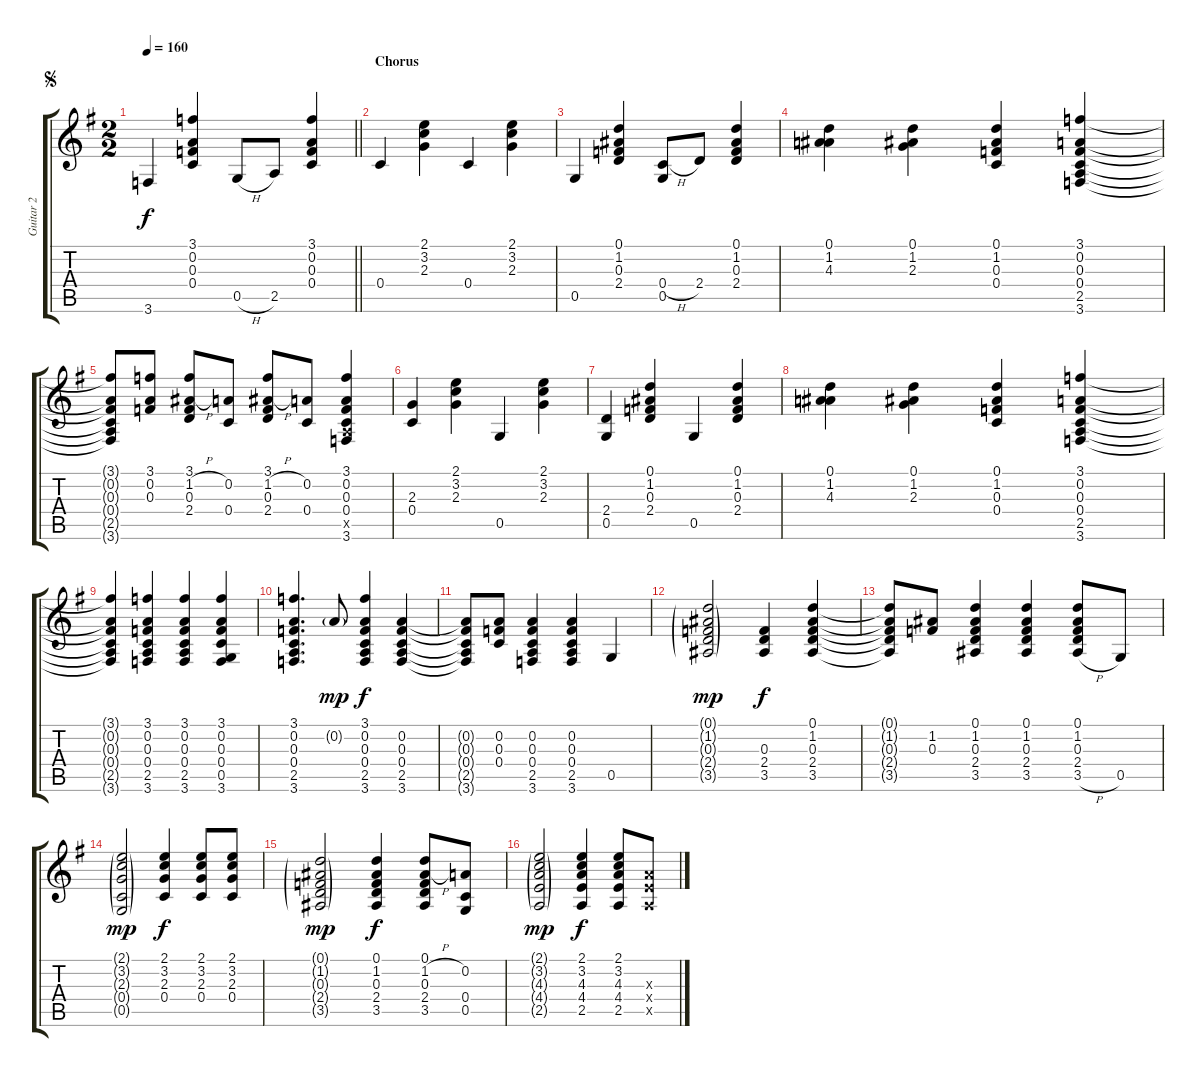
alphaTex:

\track ("Guitar 2" "Guitar 2") {instrument acousticguitarsteel}
\staff {score tabs}
\tuning (D4 A3 F3 C3 G2 D2) {hide}
\ts (2 2)
\jump segno
\tempo 160
\clef g2
\barLineRight lightlight
\ks g
3.6.4{dy f} (3.1 0.2 0.3 0.4).4 0.5{h}.8 2.5.8 (3.1 0.2 0.3 0.4).4 |
\section ("" "Chorus")
0.4.4 (2.1 3.2 2.3).4 0.4.4 (2.1 3.2 2.3).4 |
0.5.4 (0.1 1.2 0.3 2.4).4 (0.4{h} 0.5).8 2.4.8 (0.1 1.2 0.3 2.4).4 |
(0.1 1.2 4.3).4 (0.1 1.2 2.3).4 (0.1 1.2 0.3 0.4).4 (3.1 0.2 0.3 0.4 2.5 3.6).4 |
(3.1{t} 0.2{t} 0.3{t} 0.4{t} 2.5{t} 3.6{t}).8 (3.1 0.2 0.3).8 (3.1 1.2{h} 0.3 2.4).8 (0.2 0.4).8 (3.1 1.2{h} 0.3 2.4).8 (0.2 0.4).8 (3.1 0.2 0.3 0.4 2.5{x} 3.6).4 |
(2.3 0.4).4 (2.1 3.2 2.3).4 0.5.4 (2.1 3.2 2.3).4 |
(2.4 0.5).4 (0.1 1.2 0.3 2.4).4 0.5.4 (0.1 1.2 0.3 2.4).4 |
(0.1 1.2 4.3).4 (0.1 1.2 2.3).4 (0.1 1.2 0.3 0.4).4 (3.1 0.2 0.3 0.4 2.5 3.6).4 |
(3.1{t} 0.2{t} 0.3{t} 0.4{t} 2.5{t} 3.6{t}).4 (3.1 0.2 0.3 0.4 2.5 3.6).4 (3.1 0.2 0.3 0.4 2.5 3.6).4 (3.1 0.2 0.3 0.4 0.5 3.6).4 |
(3.1 0.2 0.3 0.4 2.5 3.6).4{d} 0.2{g}.8{dy mp} (3.1 0.2 0.3 0.4 2.5 3.6).4{dy f} (0.2 0.3 0.4 2.5 3.6).4 |
(0.2{t} 0.3{t} 0.4{t} 2.5{t} 3.6{t}).8 (0.2 0.3 0.4).8 (0.2 0.3 0.4 2.5 3.6).4 (0.2 0.3 0.4 2.5 3.6).4 0.5.4 |
(0.1{g} 1.2{g} 0.3{g} 2.4{g} 3.5{g}).2{dy mp} (0.3 2.4 3.5).4{dy f} (0.1 1.2 0.3 2.4 3.5).4 |
(0.1{t} 1.2{t} 0.3{t} 2.4{t} 3.5{t}).8 (1.2 0.3).8 (0.1 1.2 0.3 2.4 3.5).4 (0.1 1.2 0.3 2.4 3.5).4 (0.1 1.2 0.3 2.4 3.5{h}).8 0.5.8 |
(2.1{g} 3.2{g} 2.3{g} 0.4{g} 0.5{g}).2{dy mp} (2.1 3.2 2.3 0.4).4{dy f} (2.1 3.2 2.3 0.4).8 (2.1 3.2 2.3 0.4).8 |
(0.1{g} 1.2{g} 0.3{g} 2.4{g} 3.5{g}).2{dy mp} (0.1 1.2 0.3 2.4 3.5).4{dy f} (0.1 1.2{h} 0.3 2.4 3.5).8 (0.2 0.4 0.5).8 |
(2.1{g} 3.2{g} 4.3{g} 4.4{g} 2.5{g}).2{dy mp} (2.1 3.2 4.3 4.4 2.5).4{dy f} (2.1 3.2 4.3 4.4 2.5).8 (4.3{x} 4.4{x} 2.5{x}).8
